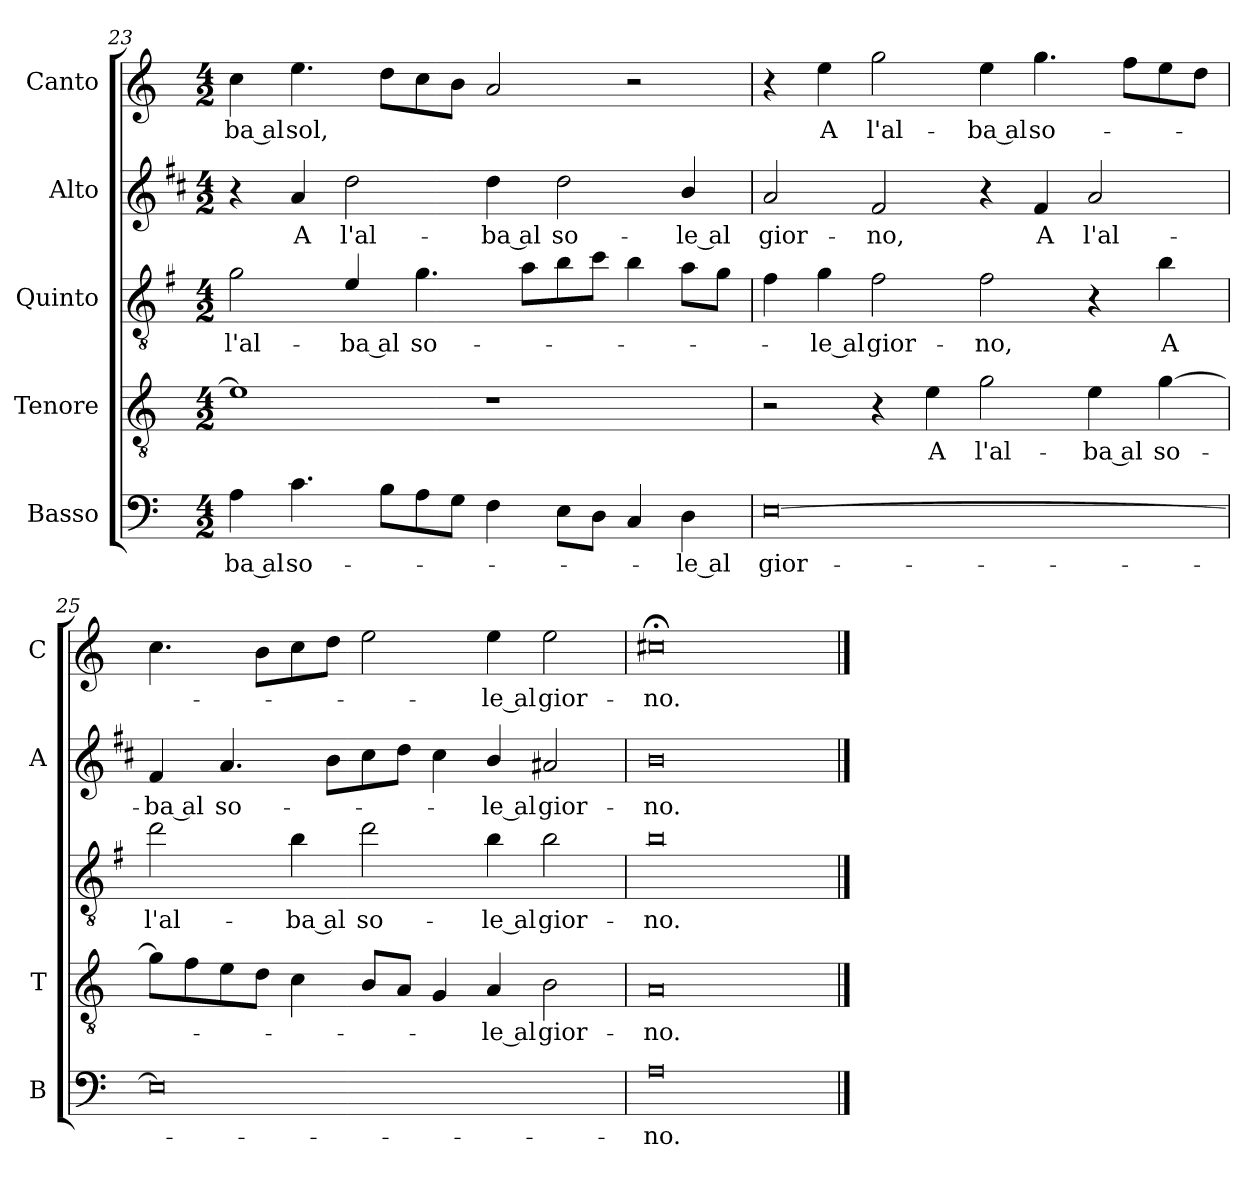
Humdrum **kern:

**kern	**text	**kern	**text	**kern	**text	**kern	**text	**kern	**text
*part5	*part5	*part4	*part4	*part3	*part3	*part2	*part2	*part1	*part1
*staff5	*staff5	*staff4	*staff4	*staff3	*staff3	*staff2	*staff2	*staff1	*staff1
*I"Basso	*	*I"Tenore	*	*I"Quinto	*	*I"Alto	*	*I"Canto	*
*I'B	*	*I'T	*	*	*	*I'A	*	*I'C	*
!!LO:PB:g=z
*clefF4	*	*clefGv2	*	*clefGv2	*	*clefG2	*	*clefG2	*
*	*	*	*	*ITrd4c7	*	*ITrd1c2	*	*	*
*k[]	*	*k[]	*	*k[]	*	*k[]	*	*k[]	*
*C:	*	*C:	*	*C:	*	*C:	*	*C:	*
*M4/2	*	*M4/2	*	*M4/2	*	*M4/2	*	*M4/2	*
=23	=23	=23	=23	=23	=23	=23	=23	=23	=23
!	!LO:LY:b	!	!	!	!LO:LY:b	!	!	!	!LO:LY:b
4A\	-ba al	1e]	.	2c\	l'al-	4r	.	4cc\	-ba al
!	!LO:LY:b	!	!	!	!	!	!LO:LY:b	!	!LO:LY:b
4.c\	so-	.	.	.	.	4g/	A	4.ee\	sol,
!	!	!	!	!	!LO:LY:b	!	!LO:LY:b	!	!
.	.	.	.	4A/	-ba al	2cc\	l'al-	.	.
8B\L	.	.	.	.	.	.	.	8dd\L	.
!	!	!	!	!	!LO:LY:b	!	!	!	!
8A\	.	.	.	4.c\	so-	.	.	8cc\	.
8G\J	.	.	.	.	.	.	.	8b\J	.
!	!	!	!	!	!	!	!LO:LY:b	!	!
4F\	.	1r	.	.	.	4cc\	-ba al	2a/	.
.	.	.	.	8d\L	.	.	.	.	.
!	!	!	!	!	!	!	!LO:LY:b	!	!
8E\L	.	.	.	8e\	.	2cc\	so-	.	.
8D\J	.	.	.	8f\J	.	.	.	.	.
4C/	.	.	.	4e\	.	.	.	2r	.
!	!LO:LY:b	!	!	!	!	!	!LO:LY:b	!	!
4D\	-le al	.	.	8d\L	.	4a/	-le al	.	.
.	.	.	.	8c\J	.	.	.	.	.
=24	=24	=24	=24	=24	=24	=24	=24	=24	=24
!	!LO:LY:b	!	!	!	!	!	!LO:LY:b	!	!
[0E	gior-	2r	.	4B\	.	2g/	gior-	4r	.
!	!	!	!	!	!LO:LY:b	!	!	!	!LO:LY:b
.	.	.	.	4c\	-le al	.	.	4ee\	A
!	!	!	!	!	!LO:LY:b	!	!LO:LY:b	!	!LO:LY:b
.	.	4r	.	2B\	gior-	2e/	-no,	2gg\	l'al-
!	!	!	!LO:LY:b	!	!	!	!	!	!
.	.	4e\	A	.	.	.	.	.	.
!	!	!	!LO:LY:b	!	!LO:LY:b	!	!	!	!LO:LY:b
.	.	2g\	l'al-	2B\	-no,	4r	.	4ee\	-ba al
!	!	!	!	!	!	!	!LO:LY:b	!	!LO:LY:b
.	.	.	.	.	.	4e/	A	4.gg\	so-
!	!	!	!LO:LY:b	!	!	!	!LO:LY:b	!	!
.	.	4e\	-ba al	4r	.	2g/	l'al-	.	.
.	.	.	.	.	.	.	.	8ff\L	.
!	!	!	!LO:LY:b	!	!LO:LY:b	!	!	!	!
.	.	[4g\	so-	4e\	A	.	.	8ee\	.
.	.	.	.	.	.	.	.	8dd\J	.
=25	=25	=25	=25	=25	=25	=25	=25	=25	=25
!	!	!	!	!	!LO:LY:b	!	!LO:LY:b	!	!
0E]	.	8g\L]	.	2g\	l'al-	4e/	-ba al	4.cc\	.
.	.	8f\	.	.	.	.	.	.	.
!	!	!	!	!	!	!	!LO:LY:b	!	!
.	.	8e\	.	.	.	4.g/	so-	.	.
.	.	8d\J	.	.	.	.	.	8b\L	.
!	!	!	!	!	!LO:LY:b	!	!	!	!
.	.	4c\	.	4e\	-ba al	.	.	8cc\	.
.	.	.	.	.	.	8a\L	.	8dd\J	.
!	!	!	!	!	!LO:LY:b	!	!	!	!
.	.	8B/L	.	2g\	so-	8b\	.	2ee\	.
.	.	8A/J	.	.	.	8cc\J	.	.	.
.	.	4G/	.	.	.	4b\	.	.	.
!	!	!	!LO:LY:b	!	!LO:LY:b	!	!LO:LY:b	!	!LO:LY:b
.	.	4A/	-le al	4e\	-le al	4a/	-le al	4ee\	-le al
!	!	!	!LO:LY:b	!	!LO:LY:b	!	!LO:LY:b	!	!LO:LY:b
.	.	2B\	gior-	2e\	gior-	2g#X/	gior-	2ee\	gior-
=26	=26	=26	=26	=26	=26	=26	=26	=26	=26
!	!LO:LY:b	!	!LO:LY:b	!	!LO:LY:b	!	!LO:LY:b	!	!LO:LY:b
0A	-no.	0A	-no.	0e	-no.	0a	-no.	0cc#X;<	-no.
==	==	==	==	==	==	==	==	==	==
*-	*-	*-	*-	*-	*-	*-	*-	*-	*-
